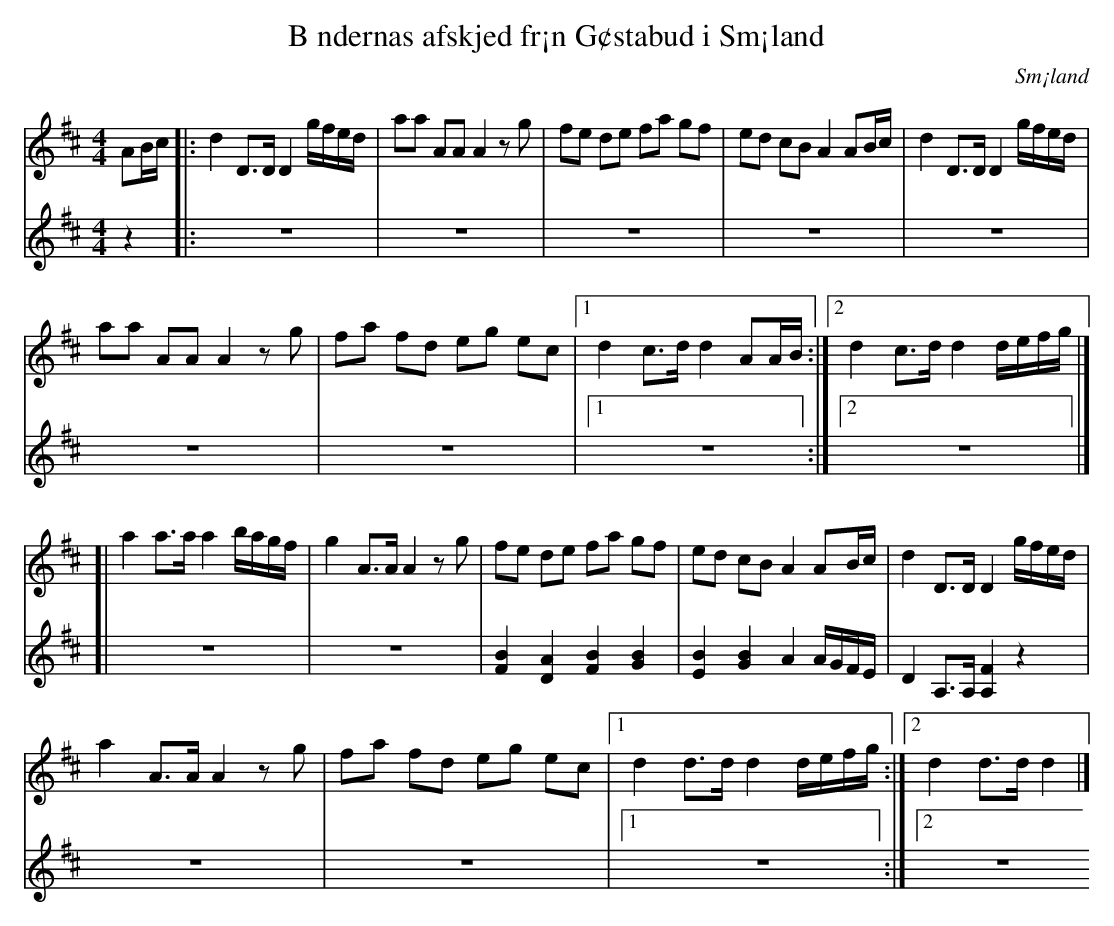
X:1
T:B ndernas afskjed fr¡n G¢stabud i Sm¡land
O:Sm¡land
M:4/4
L:1/16
K:D
[V:1]A2Bc|:d4 D3D D4 gfed|a2a2 A2A2 A4 z2g2|f2e2 d2e2 f2a2 g2f2|e2d2 c2B2 A4 A2Bc|d4 D3D D4 gfed|
[V:2]z4  |:z16           |z16              |z16                |z16              |z16           |
[V:1]a2a2 A2A2 A4 z2g2|f2a2 f2d2 e2g2 e2c2|[1 d4c3d d4 A2AB:|[2 d4 c3d d4 defg|]
[V:2]z16              |z16                |[1 z16          :|[2 z16           |]
[V:1][|a4 a3a a4 bagf|g4 A3A A4 z2g2|f2e2 d2e2 f2a2 g2f2|e2d2 c2B2 A4 A2Bc|d4 D3D D4 gfed|
[V:2][|z16           |z16           |[F4 B4][D4 A4][F4 B4][G4 B4]|[E4 B4][G4 B4] A4 AGFE|D4 A,3A, [A,4 F4] z4|
[V:1]a4 A3A A4 z2g2|f2a2 f2d2 e2g2 e2c2|[1 d4 d3d d4 defg:|[2 d4 d3d d4|]
[V:2]z16           |z16                |[1 z16           :|[2 z16      |]
